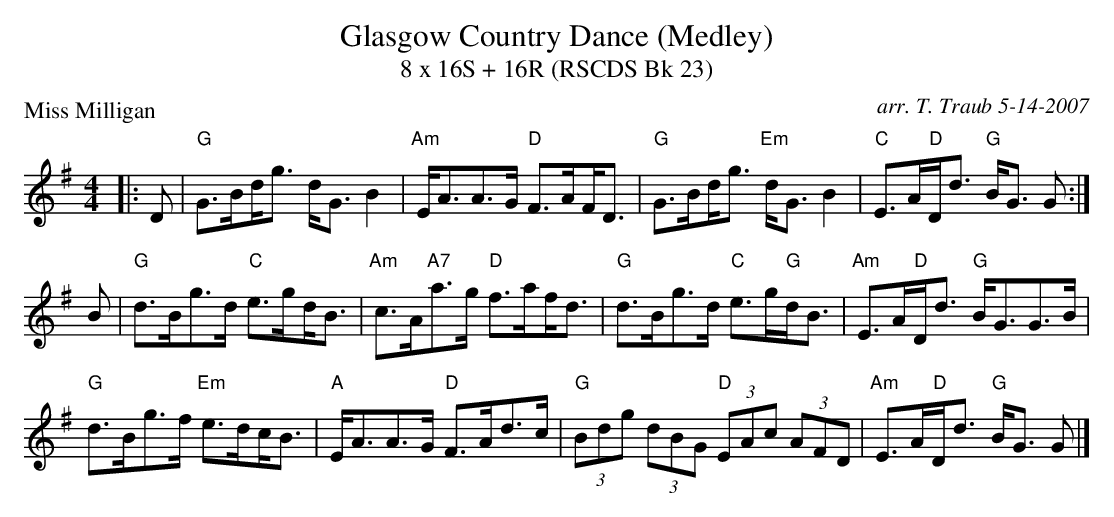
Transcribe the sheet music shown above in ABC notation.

X:1
T: Glasgow Country Dance (Medley)
T: 8 x 16S + 16R (RSCDS Bk 23)
P: Miss Milligan
C: arr. T. Traub 5-14-2007
M: 4/4
K: G
L: 1/8
|: D|"G"G>B!beambr1!d<g d<G B2|"Am"E<AA>G "D"F>A!beambr1!F<D|"G"G>B!beambr1!d<g "Em"d<G B2|"C"E>A"D"D<d "G"B<G G :|
B|"G"d>Bg>d "C"e>g!beambr1!d<B|"Am"c>A"A7"a>g "D"f>a!beambr1!f<d|"G"d>Bg>d "C"e>g"G"d<B|"Am"E>A"D"D<d "G"B<GG>B|
"G"d>Bg>f "Em"e>d!beambr1!c<B|"A"E<AA>G "D"F>Ad>c|"G"(3Bdg (3dBG "D"(3EAc (3AFD|"Am"E>A"D"D<d "G"B<G G |]
